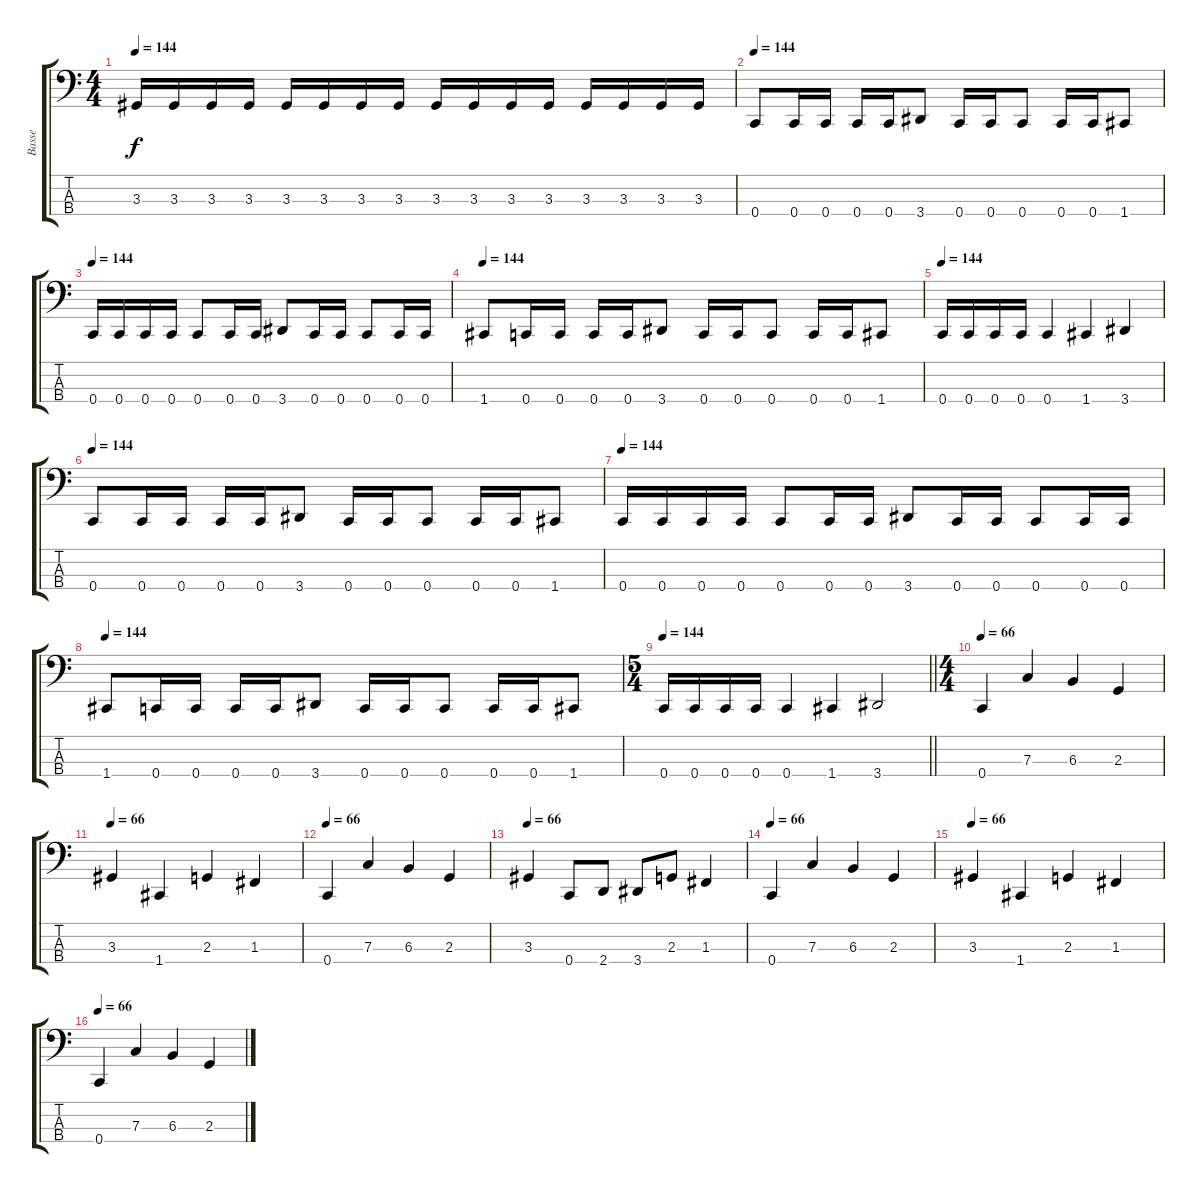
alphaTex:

\track ("Basse" "Basse") {instrument electricbasspick}
\staff {score tabs}
\tuning (Eb2 Bb1 F1 C1) {hide}
\ts (4 4)
\tempo 144
\clef f4
\ks c
3.3.16{dy f} 3.3.16 3.3.16 3.3.16 3.3.16 3.3.16 3.3.16 3.3.16 3.3.16 3.3.16 3.3.16 3.3.16 3.3.16 3.3.16 3.3.16 3.3.16 |
\tempo 144
0.4.8 0.4.16 0.4.16 0.4.16 0.4.16 3.4.8 0.4.16 0.4.16 0.4.8 0.4.16 0.4.16 1.4.8 |
\tempo 144
0.4.16 0.4.16 0.4.16 0.4.16 0.4.8 0.4.16 0.4.16 3.4.8 0.4.16 0.4.16 0.4.8 0.4.16 0.4.16 |
\tempo 144
1.4.8 0.4.16 0.4.16 0.4.16 0.4.16 3.4.8 0.4.16 0.4.16 0.4.8 0.4.16 0.4.16 1.4.8 |
\tempo 144
0.4.16 0.4.16 0.4.16 0.4.16 0.4.4 1.4.4 3.4.4 |
\tempo 144
0.4.8 0.4.16 0.4.16 0.4.16 0.4.16 3.4.8 0.4.16 0.4.16 0.4.8 0.4.16 0.4.16 1.4.8 |
\tempo 144
0.4.16 0.4.16 0.4.16 0.4.16 0.4.8 0.4.16 0.4.16 3.4.8 0.4.16 0.4.16 0.4.8 0.4.16 0.4.16 |
\tempo 144
1.4.8 0.4.16 0.4.16 0.4.16 0.4.16 3.4.8 0.4.16 0.4.16 0.4.8 0.4.16 0.4.16 1.4.8 |
\ts (5 4)
\tempo 144
\barLineRight lightlight
0.4.16 0.4.16 0.4.16 0.4.16 0.4.4 1.4.4 3.4.2 |
\ts (4 4)
\tempo 66
0.4.4 7.3.4 6.3.4 2.3.4 |
\tempo 66
3.3.4 1.4.4 2.3.4 1.3.4 |
\tempo 66
0.4.4 7.3.4 6.3.4 2.3.4 |
\tempo 66
3.3.4 0.4.8 2.4.8 3.4.8 2.3.8 1.3.4 |
\tempo 66
0.4.4 7.3.4 6.3.4 2.3.4 |
\tempo 66
3.3.4 1.4.4 2.3.4 1.3.4 |
\tempo 66
0.4.4 7.3.4 6.3.4 2.3.4
